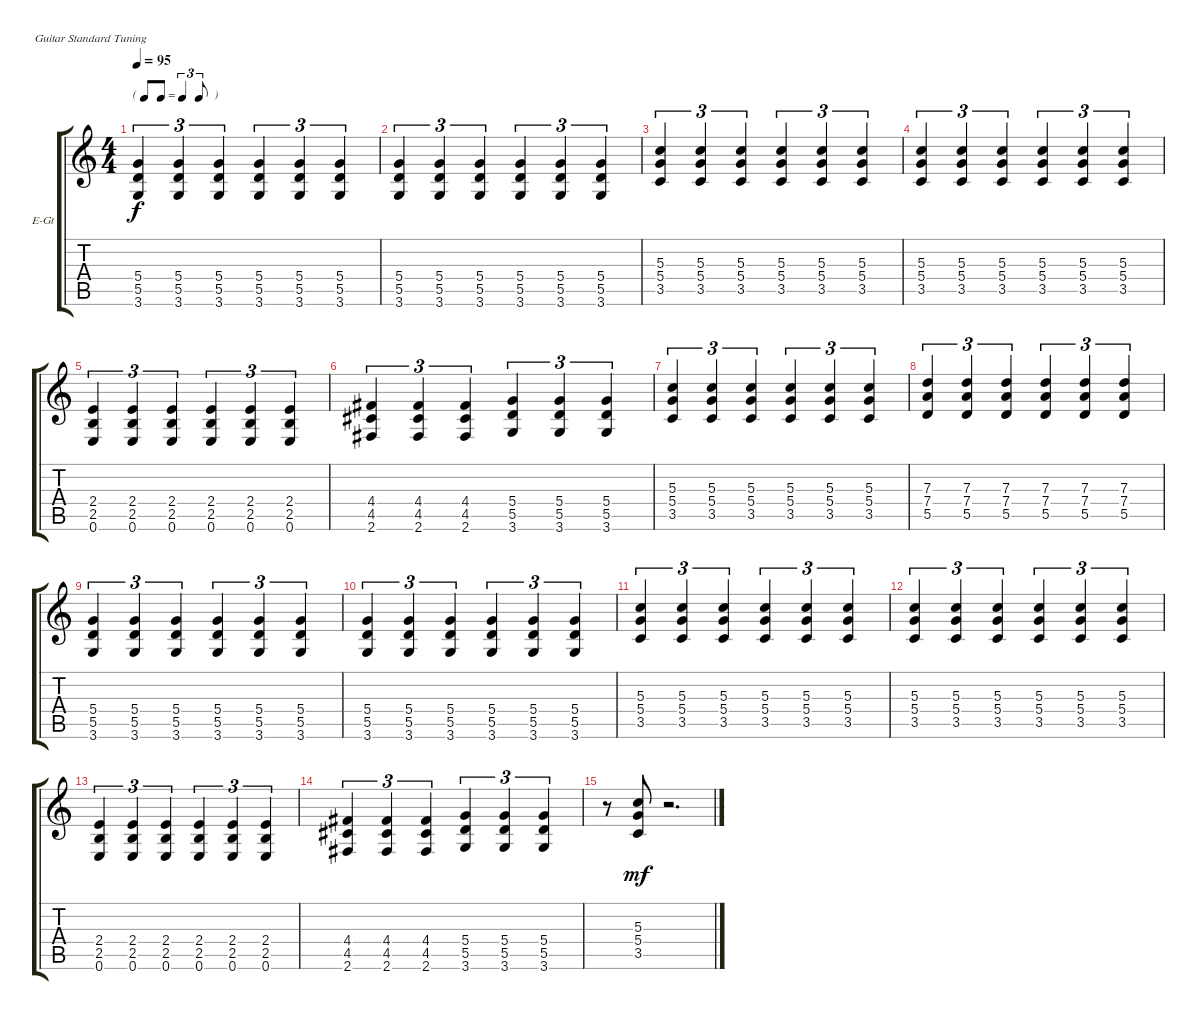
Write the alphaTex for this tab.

\bracketExtendMode groupsimilarinstruments
\firstSystemTrackNameOrientation horizontal
\otherSystemsTrackNameOrientation horizontal
\track ("Track 2" "E-Gt") {instrument overdrivenguitar}
\staff {score tabs}
\tuning (E4 B3 G3 D3 A2 E2)
\ts (4 4)
\tf triplet8th
\tempo 95
\clef g2
\ks c
(5.4 5.5 3.6).4{tu (3 2) dy f} (5.4 5.5 3.6).4{tu (3 2)} (5.4 5.5 3.6).4{tu (3 2)} (5.4 5.5 3.6).4{tu (3 2)} (5.4 5.5 3.6).4{tu (3 2)} (5.4 5.5 3.6).4{tu (3 2)} |
(5.4 5.5 3.6).4{tu (3 2)} (5.4 5.5 3.6).4{tu (3 2)} (5.4 5.5 3.6).4{tu (3 2)} (5.4 5.5 3.6).4{tu (3 2)} (5.4 5.5 3.6).4{tu (3 2)} (5.4 5.5 3.6).4{tu (3 2)} |
(5.3 5.4 3.5).4{tu (3 2)} (5.3 5.4 3.5).4{tu (3 2)} (5.3 5.4 3.5).4{tu (3 2)} (5.3 5.4 3.5).4{tu (3 2)} (5.3 5.4 3.5).4{tu (3 2)} (5.3 5.4 3.5).4{tu (3 2)} |
(5.3 5.4 3.5).4{tu (3 2)} (5.3 5.4 3.5).4{tu (3 2)} (5.3 5.4 3.5).4{tu (3 2)} (5.3 5.4 3.5).4{tu (3 2)} (5.3 5.4 3.5).4{tu (3 2)} (5.3 5.4 3.5).4{tu (3 2)} |
(2.4 2.5 0.6).4{tu (3 2)} (2.4 2.5 0.6).4{tu (3 2)} (2.4 2.5 0.6).4{tu (3 2)} (2.4 2.5 0.6).4{tu (3 2)} (2.4 2.5 0.6).4{tu (3 2)} (2.4 2.5 0.6).4{tu (3 2)} |
(4.4 4.5 2.6).4{tu (3 2)} (4.4 4.5 2.6).4{tu (3 2)} (4.4 4.5 2.6).4{tu (3 2)} (5.4 5.5 3.6).4{tu (3 2)} (5.4 5.5 3.6).4{tu (3 2)} (5.4 5.5 3.6).4{tu (3 2)} |
(5.3 5.4 3.5).4{tu (3 2)} (5.3 5.4 3.5).4{tu (3 2)} (5.3 5.4 3.5).4{tu (3 2)} (5.3 5.4 3.5).4{tu (3 2)} (5.3 5.4 3.5).4{tu (3 2)} (5.3 5.4 3.5).4{tu (3 2)} |
(7.3 7.4 5.5).4{tu (3 2)} (7.3 7.4 5.5).4{tu (3 2)} (7.3 7.4 5.5).4{tu (3 2)} (7.3 7.4 5.5).4{tu (3 2)} (7.3 7.4 5.5).4{tu (3 2)} (7.3 7.4 5.5).4{tu (3 2)} |
(5.4 5.5 3.6).4{tu (3 2)} (5.4 5.5 3.6).4{tu (3 2)} (5.4 5.5 3.6).4{tu (3 2)} (5.4 5.5 3.6).4{tu (3 2)} (5.4 5.5 3.6).4{tu (3 2)} (5.4 5.5 3.6).4{tu (3 2)} |
(5.4 5.5 3.6).4{tu (3 2)} (5.4 5.5 3.6).4{tu (3 2)} (5.4 5.5 3.6).4{tu (3 2)} (5.4 5.5 3.6).4{tu (3 2)} (5.4 5.5 3.6).4{tu (3 2)} (5.4 5.5 3.6).4{tu (3 2)} |
(5.3 5.4 3.5).4{tu (3 2)} (5.3 5.4 3.5).4{tu (3 2)} (5.3 5.4 3.5).4{tu (3 2)} (5.3 5.4 3.5).4{tu (3 2)} (5.3 5.4 3.5).4{tu (3 2)} (5.3 5.4 3.5).4{tu (3 2)} |
(5.3 5.4 3.5).4{tu (3 2)} (5.3 5.4 3.5).4{tu (3 2)} (5.3 5.4 3.5).4{tu (3 2)} (5.3 5.4 3.5).4{tu (3 2)} (5.3 5.4 3.5).4{tu (3 2)} (5.3 5.4 3.5).4{tu (3 2)} |
(2.4 2.5 0.6).4{tu (3 2)} (2.4 2.5 0.6).4{tu (3 2)} (2.4 2.5 0.6).4{tu (3 2)} (2.4 2.5 0.6).4{tu (3 2)} (2.4 2.5 0.6).4{tu (3 2)} (2.4 2.5 0.6).4{tu (3 2)} |
(4.4 4.5 2.6).4{tu (3 2)} (4.4 4.5 2.6).4{tu (3 2)} (4.4 4.5 2.6).4{tu (3 2)} (5.4 5.5 3.6).4{tu (3 2)} (5.4 5.5 3.6).4{tu (3 2)} (5.4 5.5 3.6).4{tu (3 2)} |
r.8 (5.3 5.4 3.5).8{dy mf} r.2{d}
